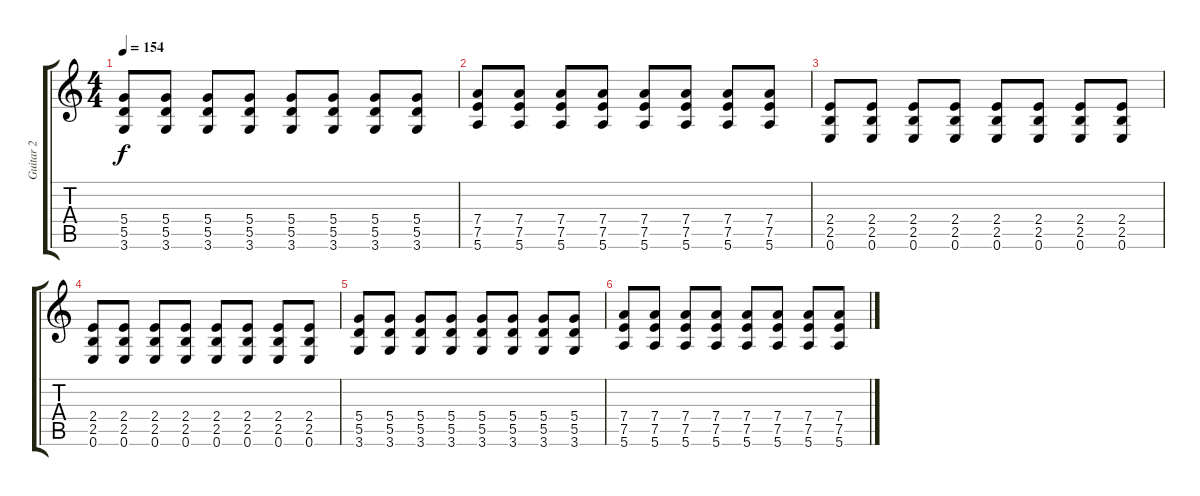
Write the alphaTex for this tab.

\track ("Guitar 2" "Guitar 2") {instrument distortionguitar}
\staff {score tabs}
\tuning (E4 B3 G3 D3 A2 E2) {hide}
\ts (4 4)
\tempo 154
\clef g2
\ks c
(5.4 5.5 3.6).8{dy f} (5.4 5.5 3.6).8 (5.4 5.5 3.6).8 (5.4 5.5 3.6).8 (5.4 5.5 3.6).8 (5.4 5.5 3.6).8 (5.4 5.5 3.6).8 (5.4 5.5 3.6).8 |
(7.4 7.5 5.6).8 (7.4 7.5 5.6).8 (7.4 7.5 5.6).8 (7.4 7.5 5.6).8 (7.4 7.5 5.6).8 (7.4 7.5 5.6).8 (7.4 7.5 5.6).8 (7.4 7.5 5.6).8 |
(2.4 2.5 0.6).8 (2.4 2.5 0.6).8 (2.4 2.5 0.6).8 (2.4 2.5 0.6).8 (2.4 2.5 0.6).8 (2.4 2.5 0.6).8 (2.4 2.5 0.6).8 (2.4 2.5 0.6).8 |
(2.4 2.5 0.6).8 (2.4 2.5 0.6).8 (2.4 2.5 0.6).8 (2.4 2.5 0.6).8 (2.4 2.5 0.6).8 (2.4 2.5 0.6).8 (2.4 2.5 0.6).8 (2.4 2.5 0.6).8 |
(5.4 5.5 3.6).8 (5.4 5.5 3.6).8 (5.4 5.5 3.6).8 (5.4 5.5 3.6).8 (5.4 5.5 3.6).8 (5.4 5.5 3.6).8 (5.4 5.5 3.6).8 (5.4 5.5 3.6).8 |
(7.4 7.5 5.6).8 (7.4 7.5 5.6).8 (7.4 7.5 5.6).8 (7.4 7.5 5.6).8 (7.4 7.5 5.6).8 (7.4 7.5 5.6).8 (7.4 7.5 5.6).8 (7.4 7.5 5.6).8
